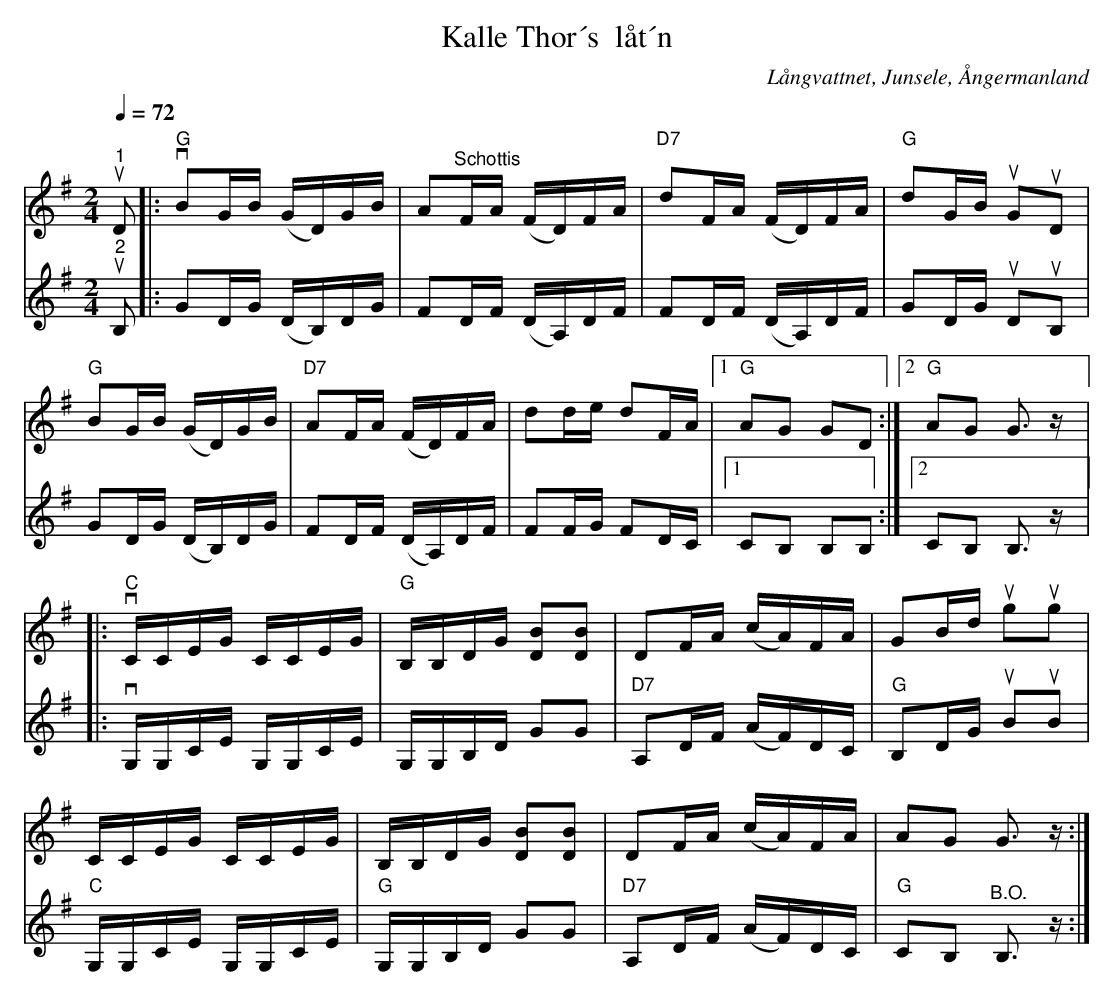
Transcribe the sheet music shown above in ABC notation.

X:1
T:Kalle Thor´s  låt´n
O:Långvattnet, Junsele, Ångermanland
L:1/16
Q:1/4=72
M:2/4
K:G
V:1
"^1"u D2 |:"G"v B2GB (GD)GB | A2"^Schottis"FA (FD)FA |"D7" d2FA (FD)FA | "G" d2GBu G2uD2 |
"G" B2GB (GD)GB |"D7" A2FA (FD)FA | d2de d2FA |1"G" A2G2 G2D2 :|2 "G" A2G2 G3 z |:
"C"v CCEG CCEG |"G" B,B,DG [DB]2[DB]2 | D2FA (cA)FA | G2Bdu g2ug2 |
CCEG CCEG | B,B,DG [DB]2[DB]2 | D2FA (cA)FA | A2G2 G3 z :|
V:2
"^2"u B,2 |: G2DG (DB,)DG | F2DF (DA,)DF | F2DF (DA,)DF | G2DGu D2uB,2 |
G2DG (DB,)DG | F2DF (DA,)DF | F2FG F2DC |1 C2B,2 B,2B,2 :|2 C2B,2 B,3 z |:
v G,G,CE G,G,CE | G,G,B,D G2G2 | "D7" A,2DF (AF)DC |"G" B,2DGu B2uB2 |
"C" G,G,CE G,G,CE |"G" G,G,B,D G2G2 | "D7" A,2DF (AF)DC |"G" C2B,2 "^B.O." B,3 z :|
